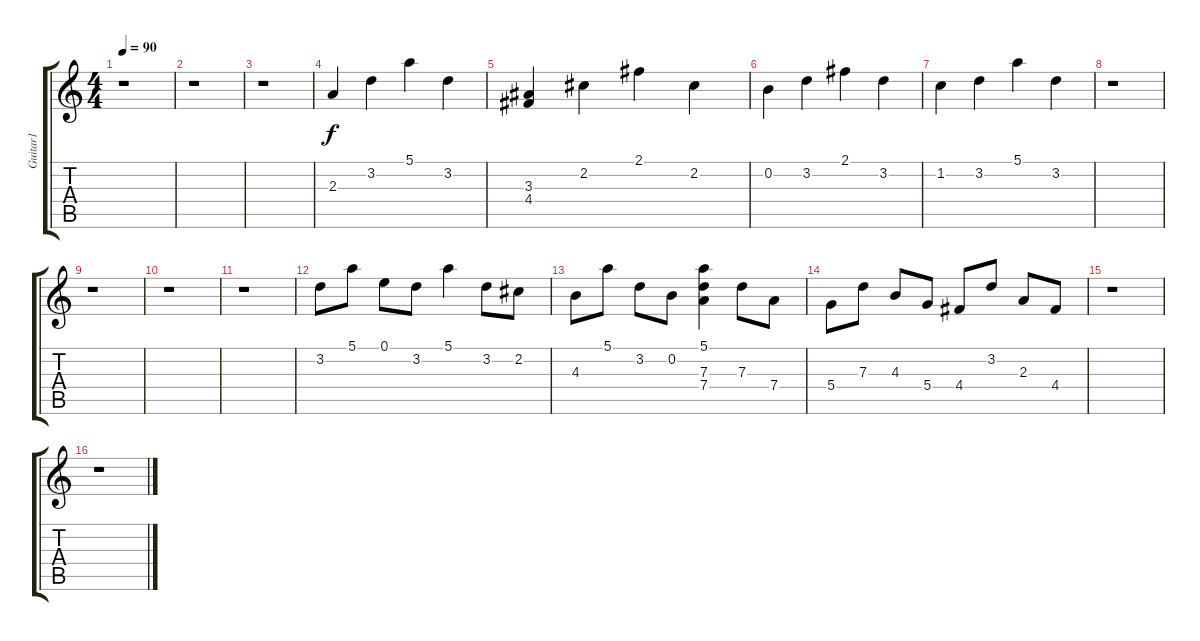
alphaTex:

\track ("Guitar1" "Guitar1") {instrument distortionguitar}
\staff {score tabs}
\tuning (E4 B3 G3 D3 A2 E2) {hide}
\ts (4 4)
\tempo 90
\clef g2
\ks c
r.1{dy f} |
r.1 |
r.1 |
2.3.4 3.2.4 5.1.4 3.2.4 |
(3.3 4.4).4 2.2.4 2.1.4 2.2.4 |
0.2.4 3.2.4 2.1.4 3.2.4 |
1.2.4 3.2.4 5.1.4 3.2.4 |
r.1 |
r.1 |
r.1 |
r.1 |
3.2.8 5.1.8 0.1.8 3.2.8 5.1.4 3.2.8 2.2.8 |
4.3.8 5.1.8 3.2.8 0.2.8 (5.1 7.3 7.4).4 7.3.8 7.4.8 |
5.4.8 7.3.8 4.3.8 5.4.8 4.4.8 3.2.8 2.3.8 4.4.8 |
r.1 |
r.1
